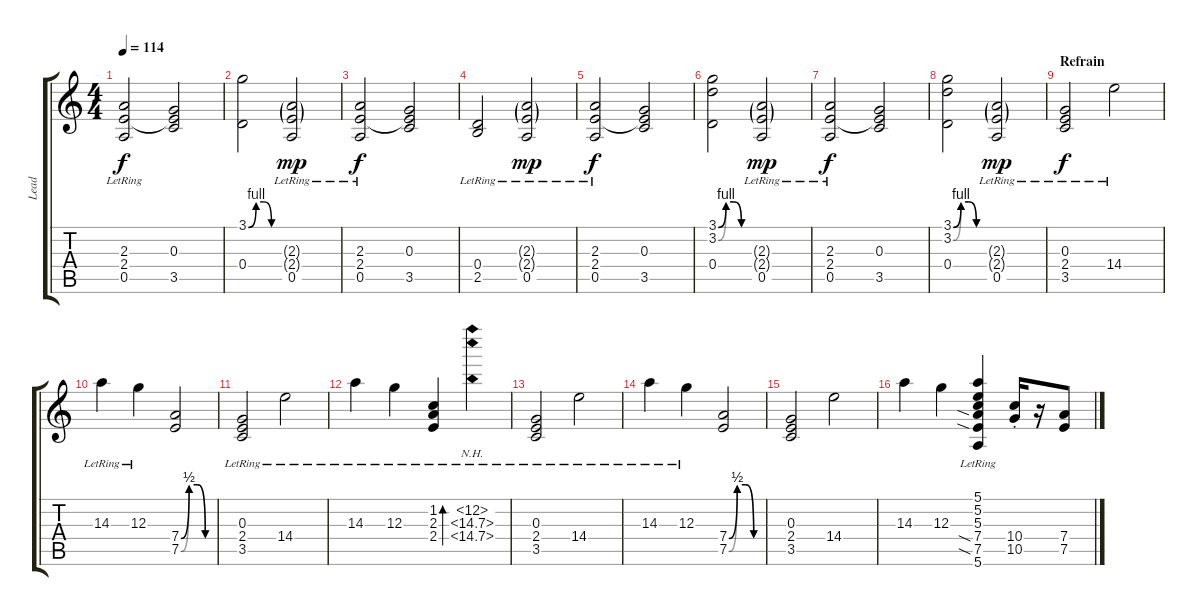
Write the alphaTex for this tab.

\track ("Lead" "Lead") {instrument distortionguitar}
\staff {score tabs}
\tuning (E4 B3 G3 D3 A2 E2) {hide}
\ts (4 4)
\tempo 114
\clef g2
\ks c
(2.3{lr} 2.4{lr} 0.5{lr}).2{dy f} (0.3 2.4{t} 3.5).2 |
(3.1{be (custom 0 0 15 4 30 4 45 0 60 0)} 0.4).2 (2.3{g lr} 2.4{g lr} 0.5{lr}).2{dy mp} |
(2.3{lr} 2.4{lr} 0.5{lr}).2{dy f} (0.3 2.4{t} 3.5).2 |
(0.4 2.5{lr}).2 (2.3{g lr} 2.4{g lr} 0.5{lr}).2{dy mp} |
(2.3{lr} 2.4{lr} 0.5{lr}).2{dy f} (0.3 2.4{t} 3.5).2 |
(3.1{be (custom 0 0 15 4 30 4 45 0 60 0)} 3.2{be (custom 0 0 15 4 30 4 45 0 60 0)} 0.4).2 (2.3{g lr} 2.4{g lr} 0.5{lr}).2{dy mp} |
(2.3{lr} 2.4{lr} 0.5{lr}).2{dy f} (0.3 2.4{t} 3.5).2 |
(3.1{be (custom 0 0 15 4 30 4 45 0 60 0)} 3.2{be (custom 0 0 15 4 30 4 45 0 60 0)} 0.4).2 (2.3{g lr} 2.4{g lr} 0.5{lr}).2{dy mp} |
\section ("" "Refrain")
(0.3 2.4{lr} 3.5).2{dy f volume 13 instrument overdrivenguitar} 14.4{lr}.2 |
14.3{lr}.4 12.3{lr}.4 (7.4{be (custom 0 0 15 2 30 2 45 0 60 0)} 7.5{be (custom 0 0 15 2 30 2 45 0 60 0)}).2 |
(0.3 2.4{lr} 3.5).2 14.4{lr}.2 |
14.3{lr}.4 12.3{lr}.4 (1.2{lr} 2.3{lr} 2.4{lr}).4 (13.2{nh lr} 14.3{nh lr} 14.4{nh lr}).4{bd 480} |
(0.3 2.4{lr} 3.5).2 14.4{lr}.2 |
14.3{lr}.4 12.3{lr}.4 (7.4{be (custom 0 0 15 2 30 2 45 0 60 0)} 7.5{be (custom 0 0 15 2 30 2 45 0 60 0)}).2 |
(0.3 2.4 3.5).2 14.4.2 |
14.3.4 12.3.4 (5.1{lr} 5.2{lr} 5.3{lr} 7.4{sia lr} 7.5{sia} 5.6{lr}).4 (10.4{st} 10.5{st}).16 r.16 (7.4 7.5).8
